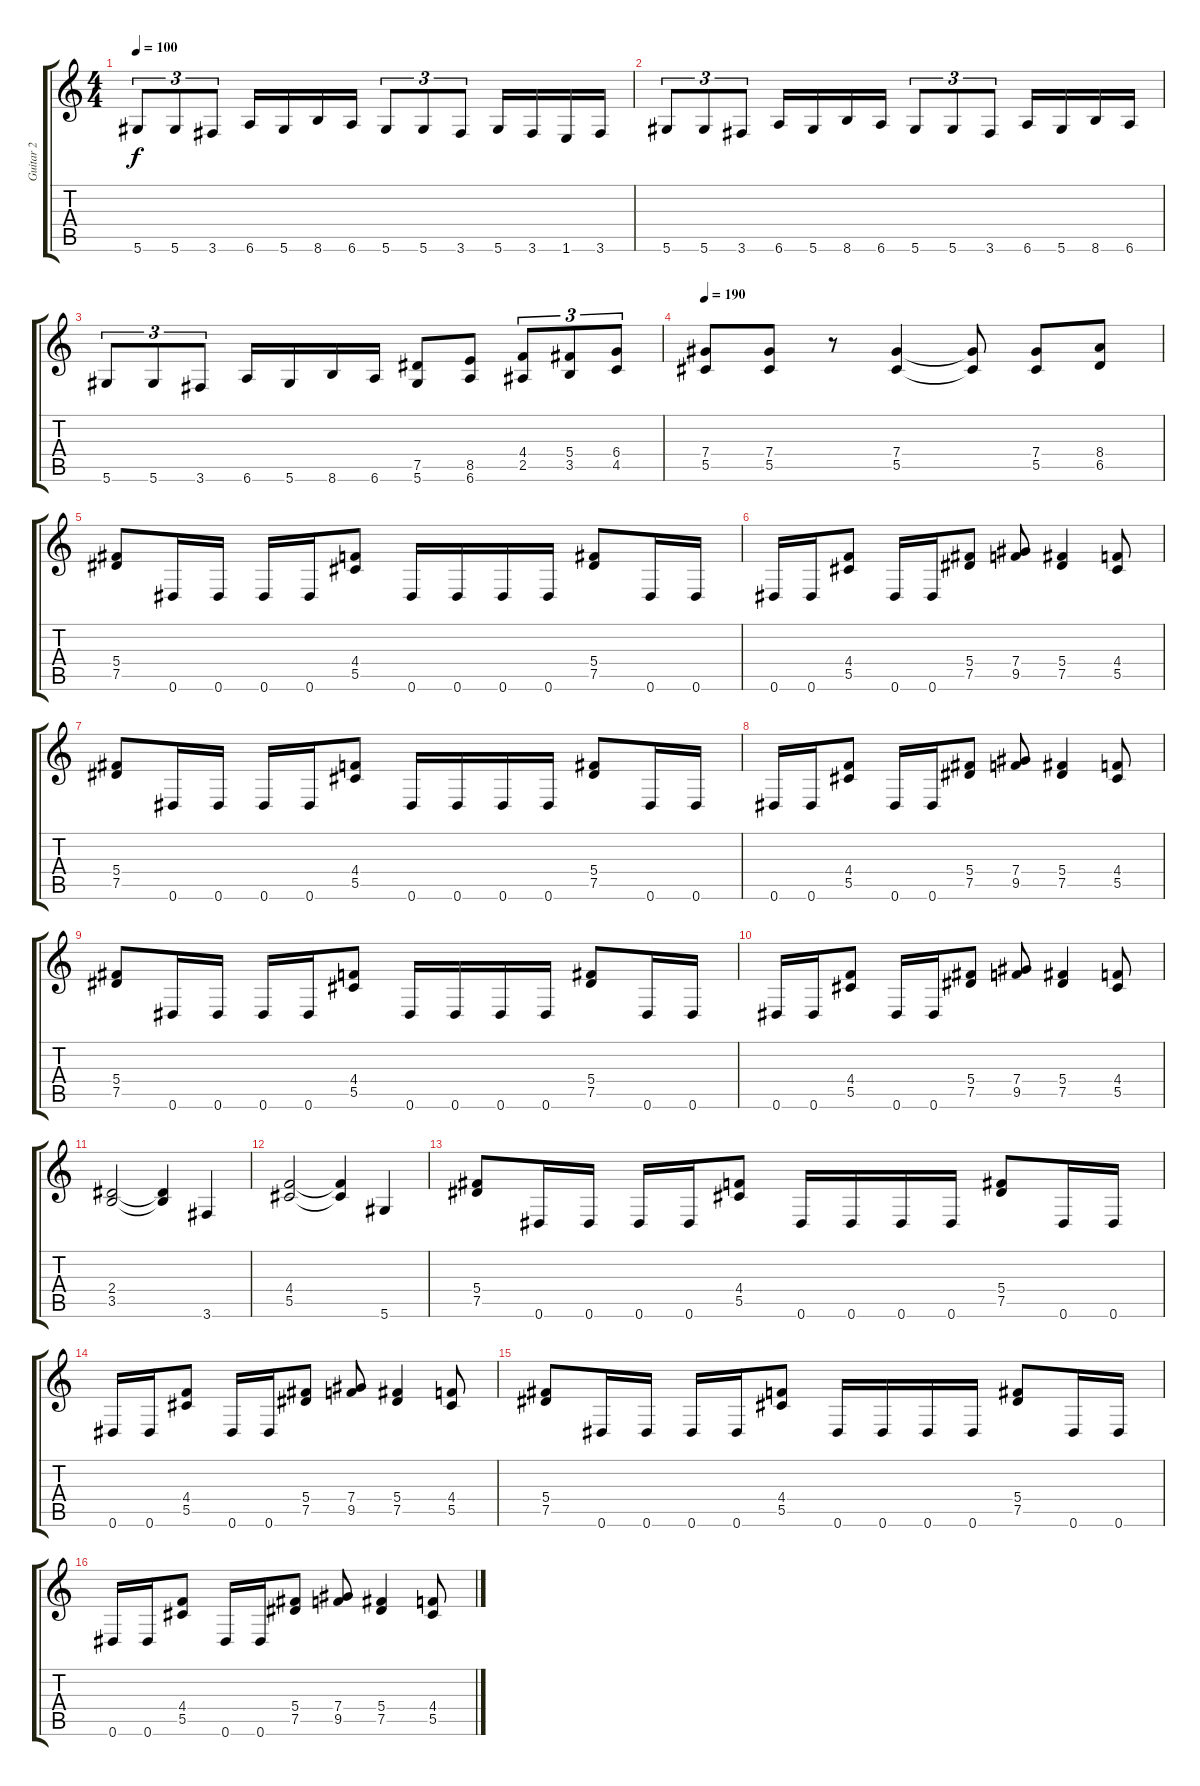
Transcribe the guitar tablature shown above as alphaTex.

\track ("Guitar 2" "Guitar 2") {instrument distortionguitar}
\staff {score tabs}
\tuning (Eb4 Bb3 Gb3 Db3 Ab2 Eb2) {hide}
\ts (4 4)
\tempo 100
\clef g2
\ks c
5.6.8{tu (3 2) dy f} 5.6.8{tu (3 2)} 3.6.8{tu (3 2)} 6.6.16 5.6.16 8.6.16 6.6.16 5.6.8{tu (3 2)} 5.6.8{tu (3 2)} 3.6.8{tu (3 2)} 5.6.16 3.6.16 1.6.16 3.6.16 |
5.6.8{tu (3 2)} 5.6.8{tu (3 2)} 3.6.8{tu (3 2)} 6.6.16 5.6.16 8.6.16 6.6.16 5.6.8{tu (3 2)} 5.6.8{tu (3 2)} 3.6.8{tu (3 2)} 6.6.16 5.6.16 8.6.16 6.6.16 |
5.6.8{tu (3 2)} 5.6.8{tu (3 2)} 3.6.8{tu (3 2)} 6.6.16 5.6.16 8.6.16 6.6.16 (7.5 5.6).8 (8.5 6.6).8 (4.4 2.5).8{tu (3 2)} (5.4 3.5).8{tu (3 2)} (6.4 4.5).8{tu (3 2)} |
\tempo 190
(7.4 5.5).8{volume 16} (7.4 5.5).8 r.8 (7.4 5.5).4 (7.4{t} 5.5{t}).8 (7.4 5.5).8 (8.4 6.5).8 |
(5.4 7.5).8 0.6.16 0.6.16 0.6.16 0.6.16 (4.4 5.5).8 0.6.16 0.6.16 0.6.16 0.6.16 (5.4 7.5).8 0.6.16 0.6.16 |
0.6.16 0.6.16 (4.4 5.5).8 0.6.16 0.6.16 (5.4 7.5).8 (7.4 9.5).8 (5.4 7.5).4 (4.4 5.5).8 |
(5.4 7.5).8 0.6.16 0.6.16 0.6.16 0.6.16 (4.4 5.5).8 0.6.16 0.6.16 0.6.16 0.6.16 (5.4 7.5).8 0.6.16 0.6.16 |
0.6.16 0.6.16 (4.4 5.5).8 0.6.16 0.6.16 (5.4 7.5).8 (7.4 9.5).8 (5.4 7.5).4 (4.4 5.5).8 |
(5.4 7.5).8 0.6.16 0.6.16 0.6.16 0.6.16 (4.4 5.5).8 0.6.16 0.6.16 0.6.16 0.6.16 (5.4 7.5).8 0.6.16 0.6.16 |
0.6.16 0.6.16 (4.4 5.5).8 0.6.16 0.6.16 (5.4 7.5).8 (7.4 9.5).8 (5.4 7.5).4 (4.4 5.5).8 |
(2.4 3.5).2 (2.4{t} 3.5{t}).4 3.6.4 |
(4.4 5.5).2 (4.4{t} 5.5{t}).4 5.6.4 |
(5.4 7.5).8 0.6.16 0.6.16 0.6.16 0.6.16 (4.4 5.5).8 0.6.16 0.6.16 0.6.16 0.6.16 (5.4 7.5).8 0.6.16 0.6.16 |
0.6.16 0.6.16 (4.4 5.5).8 0.6.16 0.6.16 (5.4 7.5).8 (7.4 9.5).8 (5.4 7.5).4 (4.4 5.5).8 |
(5.4 7.5).8 0.6.16 0.6.16 0.6.16 0.6.16 (4.4 5.5).8 0.6.16 0.6.16 0.6.16 0.6.16 (5.4 7.5).8 0.6.16 0.6.16 |
0.6.16 0.6.16 (4.4 5.5).8 0.6.16 0.6.16 (5.4 7.5).8 (7.4 9.5).8 (5.4 7.5).4 (4.4 5.5).8
